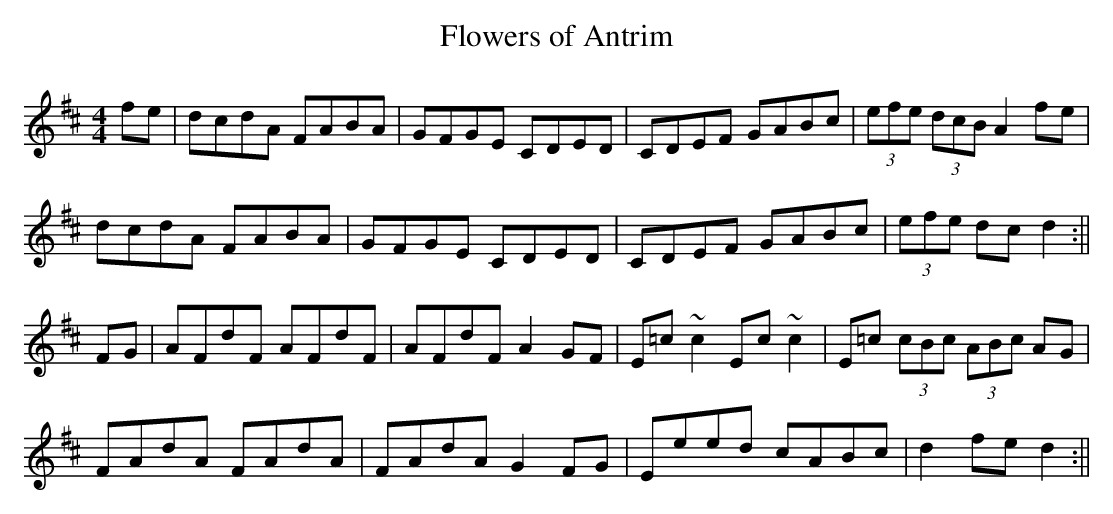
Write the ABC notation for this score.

X:1
T:Flowers of Antrim
M:4/4
L:1/8
K:D
fe| dcdA FABA | GFGE CDED | CDEF GABc |(3efe (3dcB A2 fe| !
    dcdA FABA | GFGE CDED | CDEF GABc | (3efe dc d2 :|| !
FG|AFdF AFdF | AFdF A2 GF| E=c ~c2 Ec ~c2 | E=c (3cBc (3ABc AG| !
   FAdA FAdA | FAdA G2 FG| Eeed cABc| d2 fe d2 :||
